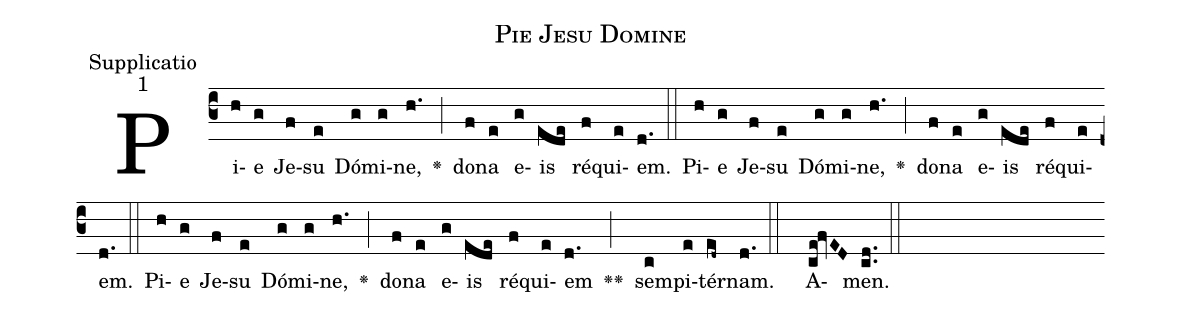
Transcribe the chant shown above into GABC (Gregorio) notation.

name:Pie Jesu Domine;
office-part:Supplicatio;
mode:1;
%%
Pi(h)e(g) Je(f)su(e) Dó(g)mi(g)ne,(h.) <v>\greheightstar</v>(;) do(f)na(e) e(g)is(ede) ré(f)qui(e)em.(d.) (::) Pi(h)e(g) Je(f)su(e) Dó(g)mi(g)ne,(h.) <v>\greheightstar</v>(;) do(f)na(e) e(g)is(ede) ré(f)qui(e)em.(d.) (::) Pi(h)e(g) Je(f)su(e) Dó(g)mi(g)ne,(h.)   <v>\greheightstar</v>(;)  do(f)na(e) e(g)is(ede) ré(f)qui(e)em(d.)   <v>\greheightstar</v><v>\greheightstar</v>(;)  sem(c)pi(e)tér(ed~)nam.(d.::)
A(ce!fvED)men.(cd..) (::)
